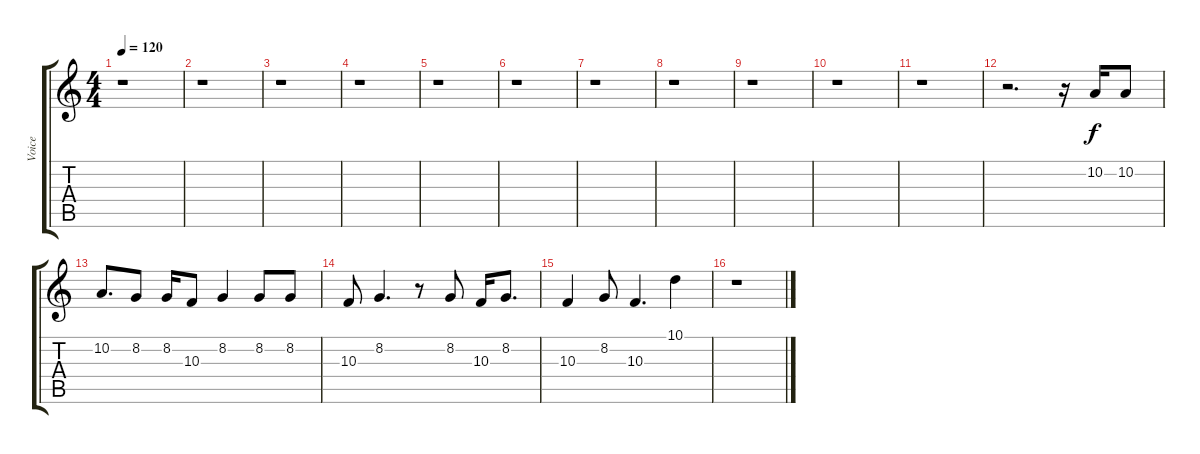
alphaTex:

\track ("Voice" "Voice") {instrument tenorsax}
\staff {score tabs}
\tuning (E4 B3 G3 D3 A2 E2) {hide}
\ts (4 4)
\tempo 120
\clef g2
\ks c
r.1{dy f instrument tenorsax} |
r.1 |
r.1 |
r.1 |
r.1 |
r.1 |
r.1 |
r.1 |
r.1 |
r.1 |
r.1 |
r.2{d} r.16 10.2.16 10.2.8 |
10.2.8{d} 8.2.8 8.2.16 10.3.8 8.2.4 8.2.8 8.2.8 |
10.3.8 8.2.4{d} r.8 8.2.8 10.3.16 8.2.8{d} |
10.3.4 8.2.8 10.3.4{d} 10.1.4 |
r.1
